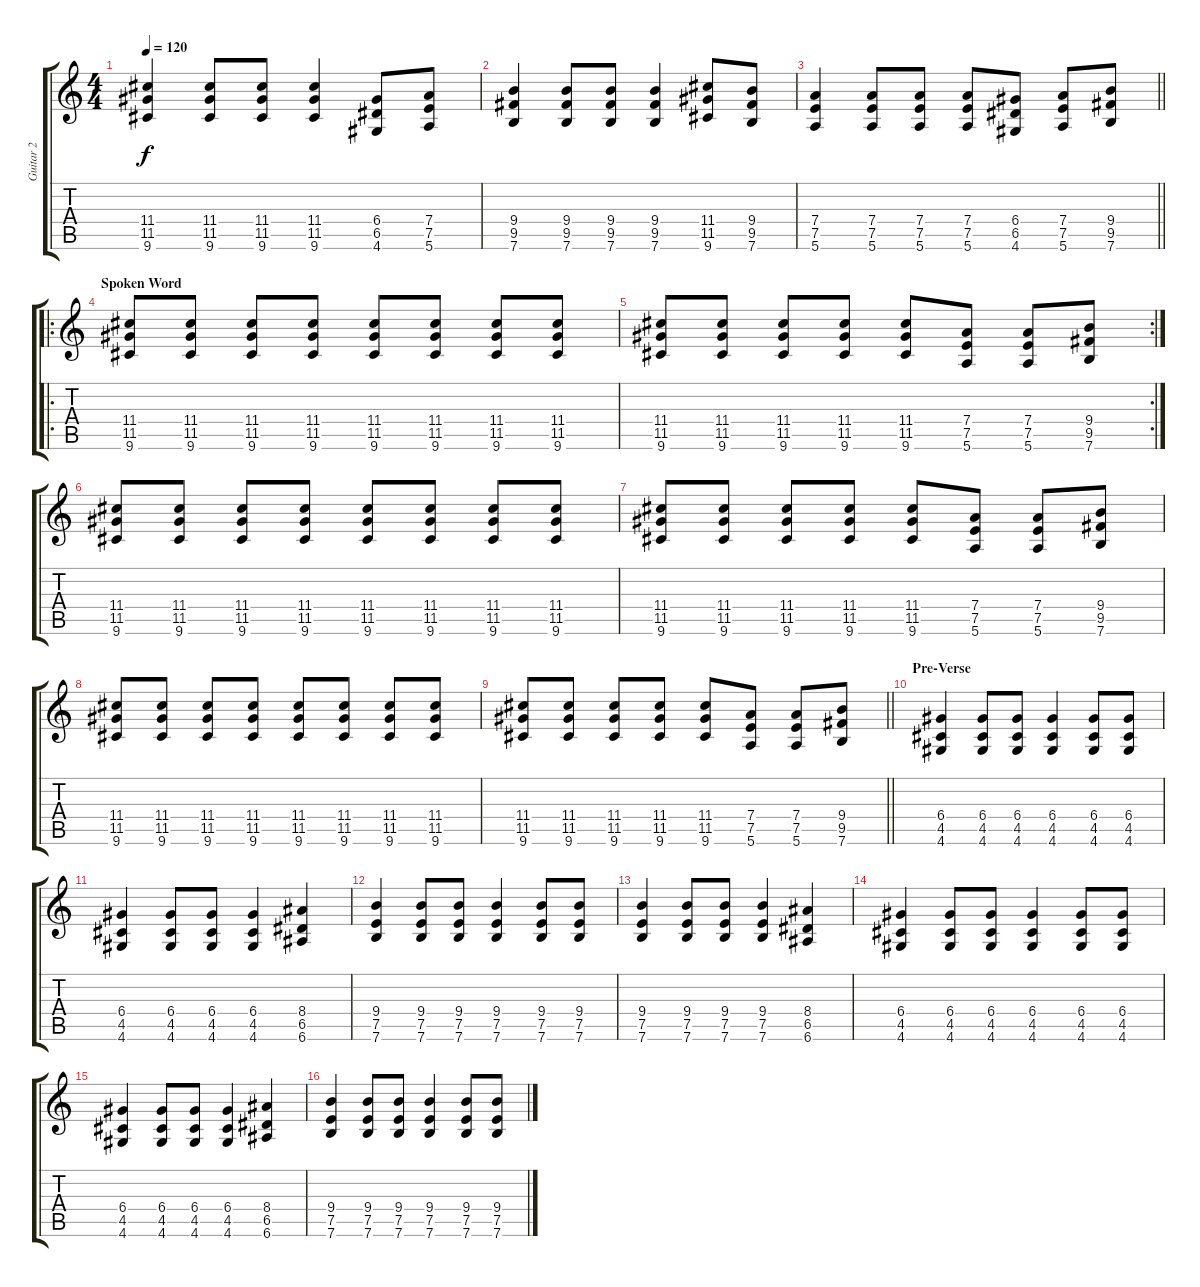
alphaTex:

\track ("Guitar 2" "Guitar 2") {instrument distortionguitar}
\staff {score tabs}
\tuning (E4 B3 G3 D3 A2 E2) {hide}
\ts (4 4)
\tempo 120
\clef g2
\ks c
(11.4 11.5 9.6).4{dy f} (11.4 11.5 9.6).8 (11.4 11.5 9.6).8 (11.4 11.5 9.6).4 (6.4 6.5 4.6).8 (7.4 7.5 5.6).8 |
(9.4 9.5 7.6).4 (9.4 9.5 7.6).8 (9.4 9.5 7.6).8 (9.4 9.5 7.6).4 (11.4 11.5 9.6).8 (9.4 9.5 7.6).8 |
\barLineRight lightlight
(7.4 7.5 5.6).4 (7.4 7.5 5.6).8 (7.4 7.5 5.6).8 (7.4 7.5 5.6).8 (6.4 6.5 4.6).8 (7.4 7.5 5.6).8 (9.4 9.5 7.6).8 |
\ro
\section ("" "Spoken Word")
(11.4 11.5 9.6).8 (11.4 11.5 9.6).8 (11.4 11.5 9.6).8 (11.4 11.5 9.6).8 (11.4 11.5 9.6).8 (11.4 11.5 9.6).8 (11.4 11.5 9.6).8 (11.4 11.5 9.6).8 |
\rc 2
(11.4 11.5 9.6).8 (11.4 11.5 9.6).8 (11.4 11.5 9.6).8 (11.4 11.5 9.6).8 (11.4 11.5 9.6).8 (7.4 7.5 5.6).8 (7.4 7.5 5.6).8 (9.4 9.5 7.6).8 |
(11.4 11.5 9.6).8 (11.4 11.5 9.6).8 (11.4 11.5 9.6).8 (11.4 11.5 9.6).8 (11.4 11.5 9.6).8 (11.4 11.5 9.6).8 (11.4 11.5 9.6).8 (11.4 11.5 9.6).8 |
(11.4 11.5 9.6).8 (11.4 11.5 9.6).8 (11.4 11.5 9.6).8 (11.4 11.5 9.6).8 (11.4 11.5 9.6).8 (7.4 7.5 5.6).8 (7.4 7.5 5.6).8 (9.4 9.5 7.6).8 |
(11.4 11.5 9.6).8 (11.4 11.5 9.6).8 (11.4 11.5 9.6).8 (11.4 11.5 9.6).8 (11.4 11.5 9.6).8 (11.4 11.5 9.6).8 (11.4 11.5 9.6).8 (11.4 11.5 9.6).8 |
\barLineRight lightlight
(11.4 11.5 9.6).8 (11.4 11.5 9.6).8 (11.4 11.5 9.6).8 (11.4 11.5 9.6).8 (11.4 11.5 9.6).8 (7.4 7.5 5.6).8 (7.4 7.5 5.6).8 (9.4 9.5 7.6).8 |
\section ("" "Pre-Verse")
(6.4 4.5 4.6).4 (6.4 4.5 4.6).8 (6.4 4.5 4.6).8 (6.4 4.5 4.6).4 (6.4 4.5 4.6).8 (6.4 4.5 4.6).8 |
(6.4 4.5 4.6).4 (6.4 4.5 4.6).8 (6.4 4.5 4.6).8 (6.4 4.5 4.6).4 (8.4 6.5 6.6).4 |
(9.4 7.5 7.6).4 (9.4 7.5 7.6).8 (9.4 7.5 7.6).8 (9.4 7.5 7.6).4 (9.4 7.5 7.6).8 (9.4 7.5 7.6).8 |
(9.4 7.5 7.6).4 (9.4 7.5 7.6).8 (9.4 7.5 7.6).8 (9.4 7.5 7.6).4 (8.4 6.5 6.6).4 |
(6.4 4.5 4.6).4 (6.4 4.5 4.6).8 (6.4 4.5 4.6).8 (6.4 4.5 4.6).4 (6.4 4.5 4.6).8 (6.4 4.5 4.6).8 |
(6.4 4.5 4.6).4 (6.4 4.5 4.6).8 (6.4 4.5 4.6).8 (6.4 4.5 4.6).4 (8.4 6.5 6.6).4 |
(9.4 7.5 7.6).4 (9.4 7.5 7.6).8 (9.4 7.5 7.6).8 (9.4 7.5 7.6).4 (9.4 7.5 7.6).8 (9.4 7.5 7.6).8
